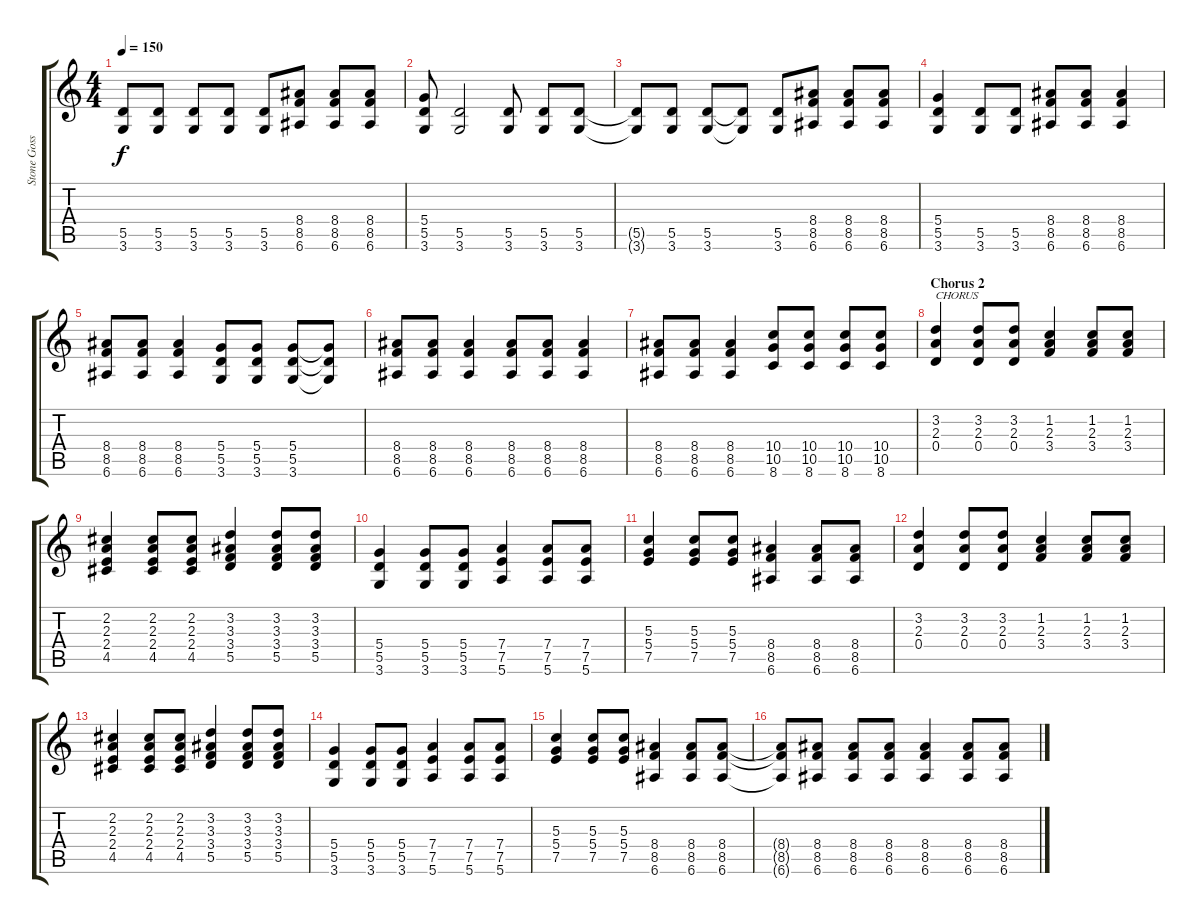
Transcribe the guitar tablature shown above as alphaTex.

\track ("Stone Gossard" "Stone Goss") {instrument distortionguitar}
\staff {score tabs}
\tuning (E4 B3 G3 D3 A2 E2) {hide}
\ts (4 4)
\tempo 150
\clef g2
\ks c
(5.5 3.6).8{dy f} (5.5 3.6).8 (5.5 3.6).8 (5.5 3.6).8 (5.5 3.6).8 (8.4 8.5 6.6).8 (8.4 8.5 6.6).8 (8.4 8.5 6.6).8 |
(5.4 5.5 3.6).8 (5.5 3.6).2 (5.5 3.6).8 (5.5 3.6).8 (5.5 3.6).8 |
(5.5{t} 3.6{t}).8 (5.5 3.6).8 (5.5 3.6).8 (5.5{t} 3.6{t}).8 (5.5 3.6).8 (8.4 8.5 6.6).8 (8.4 8.5 6.6).8 (8.4 8.5 6.6).8 |
(5.4 5.5 3.6).4 (5.5 3.6).8 (5.5 3.6).8 (8.4 8.5 6.6).8 (8.4 8.5 6.6).8 (8.4 8.5 6.6).4 |
(8.4 8.5 6.6).8 (8.4 8.5 6.6).8 (8.4 8.5 6.6).4 (5.4 5.5 3.6).8 (5.4 5.5 3.6).8 (5.4 5.5 3.6).8 (5.4{t} 5.5{t} 3.6{t}).8 |
(8.4 8.5 6.6).8 (8.4 8.5 6.6).8 (8.4 8.5 6.6).4 (8.4 8.5 6.6).8 (8.4 8.5 6.6).8 (8.4 8.5 6.6).4 |
(8.4 8.5 6.6).8 (8.4 8.5 6.6).8 (8.4 8.5 6.6).4 (10.4 10.5 8.6).8 (10.4 10.5 8.6).8 (10.4 10.5 8.6).8 (10.4 10.5 8.6).8 |
\section ("" "Chorus 2")
(3.2 2.3 0.4).4{txt "CHORUS"} (3.2 2.3 0.4).8 (3.2 2.3 0.4).8 (1.2 2.3 3.4).4 (1.2 2.3 3.4).8 (1.2 2.3 3.4).8 |
(2.2 2.3 2.4 4.5).4 (2.2 2.3 2.4 4.5).8 (2.2 2.3 2.4 4.5).8 (3.2 3.3 3.4 5.5).4 (3.2 3.3 3.4 5.5).8 (3.2 3.3 3.4 5.5).8 |
(5.4 5.5 3.6).4 (5.4 5.5 3.6).8 (5.4 5.5 3.6).8 (7.4 7.5 5.6).4 (7.4 7.5 5.6).8 (7.4 7.5 5.6).8 |
(5.3 5.4 7.5).4 (5.3 5.4 7.5).8 (5.3 5.4 7.5).8 (8.4 8.5 6.6).4 (8.4 8.5 6.6).8 (8.4 8.5 6.6).8 |
(3.2 2.3 0.4).4 (3.2 2.3 0.4).8 (3.2 2.3 0.4).8 (1.2 2.3 3.4).4 (1.2 2.3 3.4).8 (1.2 2.3 3.4).8 |
(2.2 2.3 2.4 4.5).4 (2.2 2.3 2.4 4.5).8 (2.2 2.3 2.4 4.5).8 (3.2 3.3 3.4 5.5).4 (3.2 3.3 3.4 5.5).8 (3.2 3.3 3.4 5.5).8 |
(5.4 5.5 3.6).4 (5.4 5.5 3.6).8 (5.4 5.5 3.6).8 (7.4 7.5 5.6).4 (7.4 7.5 5.6).8 (7.4 7.5 5.6).8 |
(5.3 5.4 7.5).4 (5.3 5.4 7.5).8 (5.3 5.4 7.5).8 (8.4 8.5 6.6).4 (8.4 8.5 6.6).8 (8.4 8.5 6.6).8 |
(8.4{t} 8.5{t} 6.6{t}).8 (8.4 8.5 6.6).8 (8.4 8.5 6.6).8 (8.4 8.5 6.6).8 (8.4 8.5 6.6).4 (8.4 8.5 6.6).8 (8.4 8.5 6.6).8
